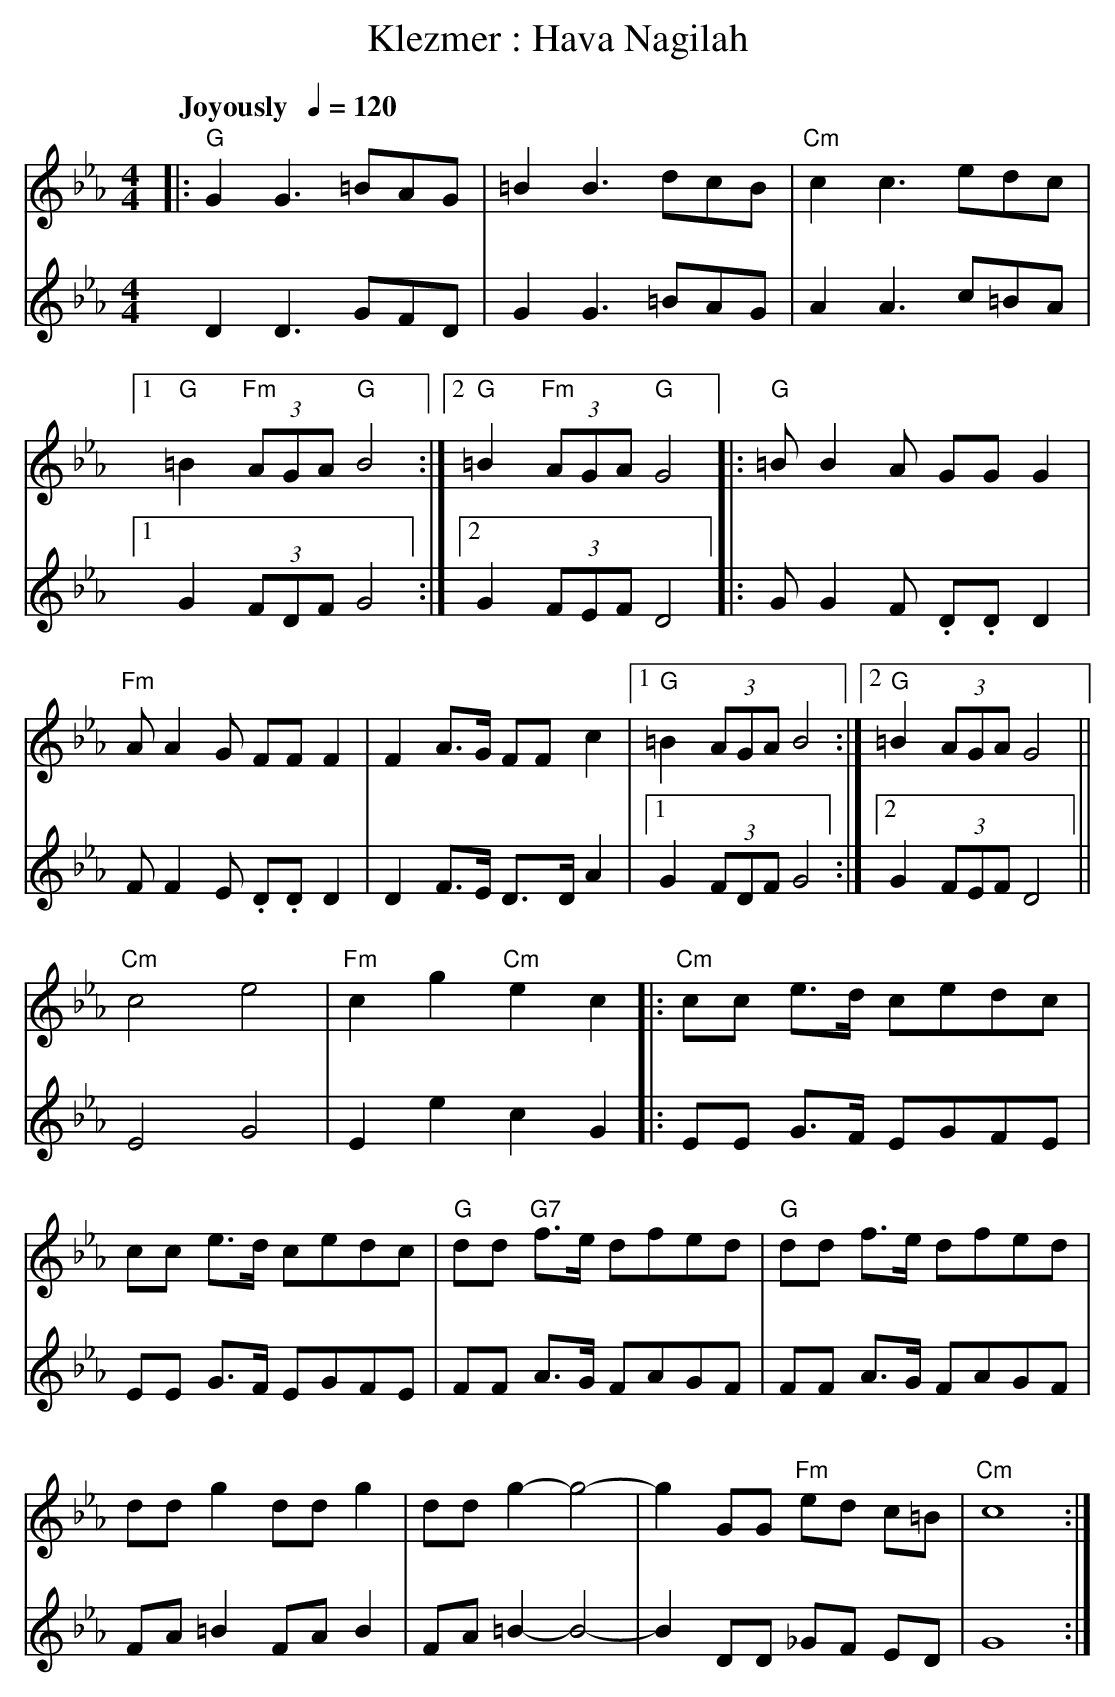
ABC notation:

X:1
T:Klezmer : Hava Nagilah
M:4/4
L:1/8
Q:"Joyously  "1/4=120
K:Cm
V:1
|: "G"G2 G3 =BAG | =B2 B3 dcB | "Cm"c2 c3 edc |1 "G"=B2 "Fm"(3AGA "G"B4 :|2 "G"=B2 "Fm"(3AGA "G"G4 |:\
"G"=B B2 A GG G2 | "Fm"A A2 G FF F2 | F2 A3/2G/2 FF c2 |1 "G"=B2 (3AGA B4 :|2 "G"=B2 (3AGA G4 ||\
"Cm"c4 e4 | "Fm"c2 g2 "Cm"e2 c2 |: "Cm"cc e>d cedc | cc e>d cedc |\
"G"dd "G7"f>e dfed | "G"dd f>e dfed |\
dd g2 dd g2 | dd g2- g4- | g2 GG "Fm"ed c=B | "Cm"c8 :|
V:2
D2 D3 GFD | G2 G3 =BAG | A2 A3 c=BA |1 G2 (3FDF G4 :|2 G2 (3FEF D4 |:
G G2 F .D.D D2 | F F2 E .D.D D2 | D2 F>E D>D A2 |1 G2 (3FDF G4 :|2 G2 (3FEF D4 ||
E4 G4 | E2 e2 c2 G2 |: EE G>F EGFE | EE G>F EGFE |
FF A>G FAGF | FF A>G FAGF | FA =B2 FA B2 | FA =B2- B4- | B2 DD _GF ED | G8 :|
